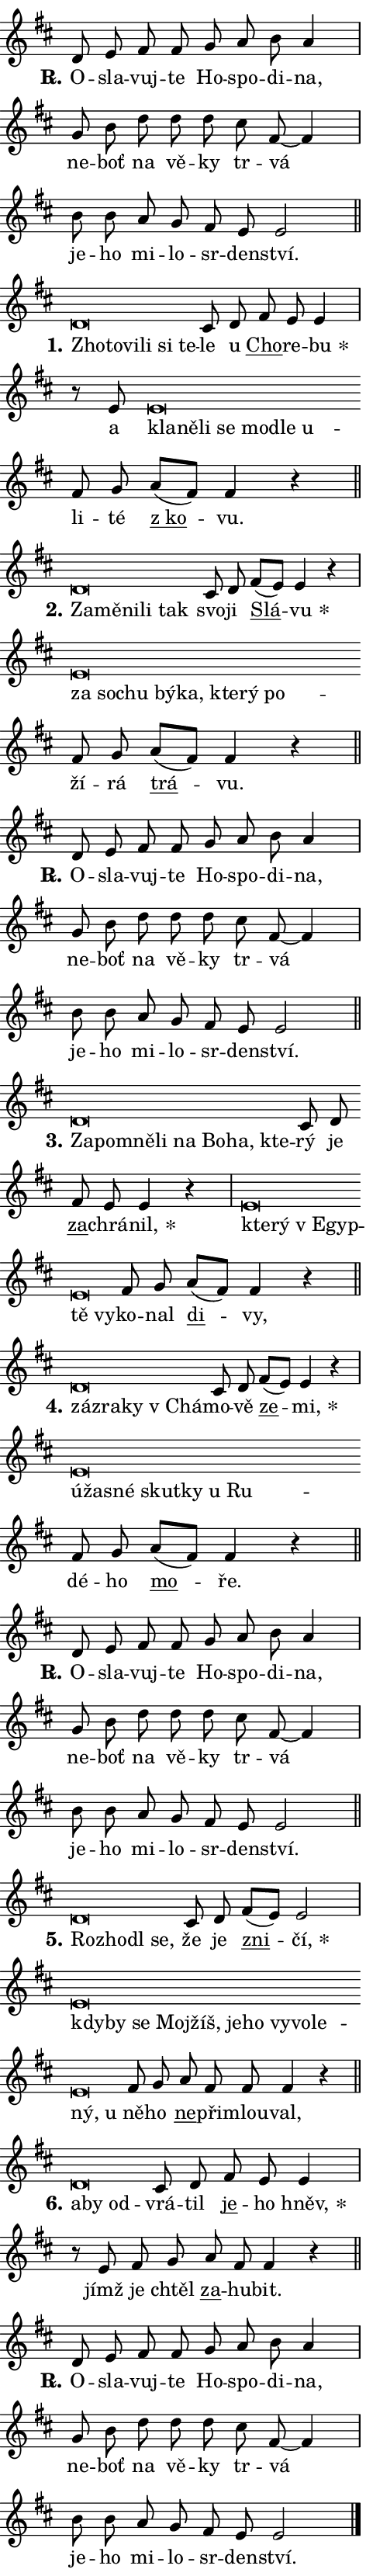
\version "2.24.0"
\header { tagline = "" }
\paper {
  indent = 0\cm
  top-margin = 0\cm
  right-margin = 0.13\cm % to fit lyric hyphens
  bottom-margin = 0\cm
  left-margin = 0\cm
  paper-width = 8\cm
  page-breaking = #ly:one-page-breaking
  system-system-spacing.basic-distance = #11
  score-system-spacing.basic-distance = #11
  ragged-last = ##f
}


%% Author: Thomas Morley
%% https://lists.gnu.org/archive/html/lilypond-user/2020-05/msg00002.html
#(define (line-position grob)
"Returns position of @var[grob} in current system:
   @code{'start}, if at first time-step
   @code{'end}, if at last time-step
   @code{'middle} otherwise
"
  (let* ((col (ly:item-get-column grob))
         (ln (ly:grob-object col 'left-neighbor))
         (rn (ly:grob-object col 'right-neighbor))
         (col-to-check-left (if (ly:grob? ln) ln col))
         (col-to-check-right (if (ly:grob? rn) rn col))
         (break-dir-left
           (and
             (ly:grob-property col-to-check-left 'non-musical #f)
             (ly:item-break-dir col-to-check-left)))
         (break-dir-right
           (and
             (ly:grob-property col-to-check-right 'non-musical #f)
             (ly:item-break-dir col-to-check-right))))
        (cond ((eqv? 1 break-dir-left) 'start)
              ((eqv? -1 break-dir-right) 'end)
              (else 'middle))))

#(define (tranparent-at-line-position vctor)
  (lambda (grob)
  "Relying on @code{line-position} select the relevant enry from @var{vctor}.
Used to determine transparency,"
    (case (line-position grob)
      ((end) (not (vector-ref vctor 0)))
      ((middle) (not (vector-ref vctor 1)))
      ((start) (not (vector-ref vctor 2))))))

noteHeadBreakVisibility =
#(define-music-function (break-visibility)(vector?)
"Makes @code{NoteHead}s transparent relying on @var{break-visibility}"
#{
  \override NoteHead.transparent =
    #(tranparent-at-line-position break-visibility)
#})

#(define delete-ledgers-for-transparent-note-heads
  (lambda (grob)
    "Reads whether a @code{NoteHead} is transparent.
If so this @code{NoteHead} is removed from @code{'note-heads} from
@var{grob}, which is supposed to be @code{LedgerLineSpanner}.
As a result ledgers are not printed for this @code{NoteHead}"
    (let* ((nhds-array (ly:grob-object grob 'note-heads))
           (nhds-list
             (if (ly:grob-array? nhds-array)
                 (ly:grob-array->list nhds-array)
                 '()))
           ;; Relies on the transparent-property being done before
           ;; Staff.LedgerLineSpanner.after-line-breaking is executed.
           ;; This is fragile ...
           (to-keep
             (remove
               (lambda (nhd)
                 (ly:grob-property nhd 'transparent #f))
               nhds-list)))
      ;; TODO find a better method to iterate over grob-arrays, similiar
      ;; to filter/remove etc for lists
      ;; For now rebuilt from scratch
      (set! (ly:grob-object grob 'note-heads)  '())
      (for-each
        (lambda (nhd)
          (ly:pointer-group-interface::add-grob grob 'note-heads nhd))
        to-keep))))

squashNotes = {
  \override NoteHead.X-extent = #'(-0.2 . 0.2)
  \override NoteHead.Y-extent = #'(-0.75 . 0)
  \override NoteHead.stencil =
    #(lambda (grob)
       (let ((pos (ly:grob-property grob 'staff-position)))
         (begin
           (if (< pos -7) (display "ERROR: Lower brevis then expected\n") (display ""))
           (if (<= pos -6) ly:text-interface::print ly:note-head::print))))
}
unSquashNotes = {
  \revert NoteHead.X-extent
  \revert NoteHead.Y-extent
  \revert NoteHead.stencil
}

hideNotes = \noteHeadBreakVisibility #begin-of-line-visible
unHideNotes = \noteHeadBreakVisibility #all-visible

% work-around for resetting accidentals
% https://lilypond.org/doc/v2.23/Documentation/notation/displaying-rhythms#unmetered-music
cadenzaMeasure = {
  \cadenzaOff
  \partial 1024 s1024
  \cadenzaOn
}

#(define-markup-command (accent layout props text) (markup?)
  "Underline accented syllable"
  (interpret-markup layout props
    #{\markup \override #'(offset . 4.3) \underline { #text }#}))

responsum = \markup \concat {
  "R" \hspace #-1.05 \path #0.1 #'((moveto 0 0.07) (lineto 0.9 0.8)) \hspace #0.05 "."
}

spaceSize = #0.6828661417322834 % exact space size for TeX Gyre Schola

\layout {
  \context {
    \Staff
    \remove "Time_signature_engraver"
    \override LedgerLineSpanner.after-line-breaking = #delete-ledgers-for-transparent-note-heads
  }
  \context {
    \Lyrics {
      \override LyricSpace.minimum-distance = \spaceSize
      \override LyricText.font-name = #"TeX Gyre Schola"
      \override LyricText.font-size = 1
      \override StanzaNumber.font-name = #"TeX Gyre Schola Bold"
      \override StanzaNumber.font-size = 1
    }
  }
  \context {
    \Score 
    \override NoteHead.text =
      #(lambda (grob) 
        (let ((pos (ly:grob-property grob 'staff-position)))
          #{\markup {
            \combine
              \halign #-0.55 \raise #(if (= pos -6) 0 0.5) \override #'(thickness . 2) \draw-line #'(3.2 . 0)
              \musicglyph "noteheads.sM1"
          }#}))
  }
}

% magnetic-lyrics.ily
%
%   written by
%     Jean Abou Samra <jean@abou-samra.fr>
%     Werner Lemberg <wl@gnu.org>
%
%   adapted by
%     Jiri Hon <jiri.hon@gmail.com>
%
% Version 2022-Apr-15

% https://www.mail-archive.com/lilypond-user@gnu.org/msg149350.html

#(define (Left_hyphen_pointer_engraver context)
   "Collect syllable-hyphen-syllable occurrences in lyrics and store
them in properties.  This engraver only looks to the left.  For
example, if the lyrics input is @code{foo -- bar}, it does the
following.

@itemize @bullet
@item
Set the @code{text} property of the @code{LyricHyphen} grob between
@q{foo} and @q{bar} to @code{foo}.

@item
Set the @code{left-hyphen} property of the @code{LyricText} grob with
text @q{foo} to the @code{LyricHyphen} grob between @q{foo} and
@q{bar}.
@end itemize

Use this auxiliary engraver in combination with the
@code{lyric-@/text::@/apply-@/magnetic-@/offset!} hook."
   (let ((hyphen #f)
         (text #f))
     (make-engraver
      (acknowledgers
       ((lyric-syllable-interface engraver grob source-engraver)
        (set! text grob)))
      (end-acknowledgers
       ((lyric-hyphen-interface engraver grob source-engraver)
        ;(when (not (grob::has-interface grob 'lyric-space-interface))
          (set! hyphen grob)));)
      ((stop-translation-timestep engraver)
       (when (and text hyphen)
         (ly:grob-set-object! text 'left-hyphen hyphen))
       (set! text #f)
       (set! hyphen #f)))))

#(define (lyric-text::apply-magnetic-offset! grob)
   "If the space between two syllables is less than the value in
property @code{LyricText@/.details@/.squash-threshold}, move the right
syllable to the left so that it gets concatenated with the left
syllable.

Use this function as a hook for
@code{LyricText@/.after-@/line-@/breaking} if the
@code{Left_@/hyphen_@/pointer_@/engraver} is active."
   (let ((hyphen (ly:grob-object grob 'left-hyphen #f)))
     (when hyphen
       (let ((left-text (ly:spanner-bound hyphen LEFT)))
         (when (grob::has-interface left-text 'lyric-syllable-interface)
           (let* ((common (ly:grob-common-refpoint grob left-text X))
                  (this-x-ext (ly:grob-extent grob common X))
                  (left-x-ext
                   (begin
                     ;; Trigger magnetism for left-text.
                     (ly:grob-property left-text 'after-line-breaking)
                     (ly:grob-extent left-text common X)))
                  ;; `delta` is the gap width between two syllables.
                  (delta (- (interval-start this-x-ext)
                            (interval-end left-x-ext)))
                  (details (ly:grob-property grob 'details))
                  (threshold (assoc-get 'squash-threshold details 0.2)))
             (when (< delta threshold)
               (let* (;; We have to manipulate the input text so that
                      ;; ligatures crossing syllable boundaries are not
                      ;; disabled.  For languages based on the Latin
                      ;; script this is essentially a beautification.
                      ;; However, for non-Western scripts it can be a
                      ;; necessity.
                      (lt (ly:grob-property left-text 'text))
                      (rt (ly:grob-property grob 'text))
                      (is-space (grob::has-interface hyphen 'lyric-space-interface))
                      (space (if is-space " " ""))
                      (extra-delta (if is-space spaceSize 0))
                      ;; Append new syllable.
                      (ltrt-space (if (and (string? lt) (string? rt))
                                (string-append lt space rt)
                                (make-concat-markup (list lt space rt))))
                      ;; Right-align `ltrt` to the right side.
                      (ltrt-space-markup (grob-interpret-markup
                               grob
                               (make-translate-markup
                                (cons (interval-length this-x-ext) 0)
                                (make-right-align-markup ltrt-space)))))
                 (begin
                   ;; Don't print `left-text`.
                   (ly:grob-set-property! left-text 'stencil #f)
                   ;; Set text and stencil (which holds all collected
                   ;; syllables so far) and shift it to the left.
                   (ly:grob-set-property! grob 'text ltrt-space)
                   (ly:grob-set-property! grob 'stencil ltrt-space-markup)
                   (ly:grob-translate-axis! grob (- (- delta extra-delta)) X))))))))))


#(define (lyric-hyphen::displace-bounds-first grob)
   ;; Make very sure this callback isn't triggered too early.
   (let ((left (ly:spanner-bound grob LEFT))
         (right (ly:spanner-bound grob RIGHT)))
     (ly:grob-property left 'after-line-breaking)
     (ly:grob-property right 'after-line-breaking)
     (ly:lyric-hyphen::print grob)))

squashThreshold = #0.4

\layout {
  \context {
    \Lyrics
    \consists #Left_hyphen_pointer_engraver
    \override LyricText.after-line-breaking =
      #lyric-text::apply-magnetic-offset!
    \override LyricHyphen.stencil = #lyric-hyphen::displace-bounds-first
    \override LyricText.details.squash-threshold = \squashThreshold
    \override LyricHyphen.minimum-distance = 0
    \override LyricHyphen.minimum-length = \squashThreshold
  }
}

squashText = \override LyricText.details.squash-threshold = 9999
unSquashText = \override LyricText.details.squash-threshold = \squashThreshold

leftText = \override LyricText.self-alignment-X = #LEFT
unLeftText = \revert LyricText.self-alignment-X

starOffset = #(lambda (grob) 
                (let ((x_offset (ly:self-alignment-interface::aligned-on-x-parent grob)))
                  (if (= x_offset 0) 0 (+ x_offset 1.2))))

star = #(define-music-function (syllable)(string?)
"Append star separator at the end of a syllable"
#{
  \once \override LyricText.X-offset = #starOffset
  \lyricmode { \markup {
    #syllable
    \override #'((font-name . "TeX Gyre Schola Bold")) \hspace #0.2 \lower #0.65 \larger "*"
  } }
#})

starAccent = #(define-music-function (syllable)(string?)
"Append star separator at the end of a syllable and make accent"
#{
  \once \override LyricText.X-offset = #starOffset
  \lyricmode { \markup {
    \accent #syllable
    \override #'((font-name . "TeX Gyre Schola Bold")) \hspace #0.2 \lower #0.65 \larger "*"
  } }
#})

breath = #(define-music-function (syllable)(string?)
"Append breathing indicator at the end of a syllable"
#{
  \lyricmode { \markup { #syllable "+" } }
#})

optionalBreath = #(define-music-function (syllable)(string?)
"Append optional breathing indicator at the end of a syllable"
#{
  \lyricmode { \markup { #syllable "(+)" } }
#})


\score {
    <<
        \new Voice = "melody" { \cadenzaOn \key d \major \relative { d'8 e fis fis g a b a4 \cadenzaMeasure \bar "|" g8 b d d d \bar "" cis fis,~ fis4 \cadenzaMeasure \bar "|" b8 b a g fis e e2 \cadenzaMeasure \bar "||" \break } }
        \new Lyrics \lyricsto "melody" { \lyricmode { \set stanza = \responsum
O -- sla -- vuj -- te Ho -- spo -- di -- na, ne -- boť na vě -- ky tr -- vá je -- ho mi -- lo -- sr -- den -- ství. } }
    >>
    \layout {}
}

\score {
    <<
        \new Voice = "melody" { \cadenzaOn \key d \major \relative { \squashNotes d'\breve*1/16 \hideNotes \breve*1/16 \bar "" \breve*1/16 \bar "" \breve*1/16 \bar "" \breve*1/16 \breve*1/16 \bar "" \unHideNotes \unSquashNotes cis8 d \bar "" fis e e4 \cadenzaMeasure \bar "|" r8 e8 \squashNotes e\breve*1/16 \hideNotes \breve*1/16 \bar "" \breve*1/16 \bar "" \breve*1/16 \bar "" \breve*1/16 \bar "" \breve*1/16 \breve*1/16 \bar "" \unHideNotes \unSquashNotes fis8 g \bar "" a[( fis)] fis4 r \cadenzaMeasure \bar "||" \break } }
        \new Lyrics \lyricsto "melody" { \lyricmode { \set stanza = "1."
\leftText Zho -- \squashText to -- vi -- li si te -- \unLeftText \unSquashText le u \markup \accent Cho -- re -- \star bu a \leftText kla -- \squashText ně -- li se mo -- dle u -- \unLeftText \unSquashText li -- té \markup \accent "z ko" -- vu. } }
    >>
    \layout {}
}

\score {
    <<
        \new Voice = "melody" { \cadenzaOn \key d \major \relative { \squashNotes d'\breve*1/16 \hideNotes \breve*1/16 \bar "" \breve*1/16 \bar "" \breve*1/16 \breve*1/16 \bar "" \unHideNotes \unSquashNotes cis8 d \bar "" fis[( e)] e4 r \cadenzaMeasure \bar "|" \squashNotes e\breve*1/16 \hideNotes \breve*1/16 \bar "" \breve*1/16 \bar "" \breve*1/16 \bar "" \breve*1/16 \bar "" \breve*1/16 \bar "" \breve*1/16 \breve*1/16 \bar "" \unHideNotes \unSquashNotes fis8 g \bar "" a[( fis)] fis4 r \cadenzaMeasure \bar "||" \break } }
        \new Lyrics \lyricsto "melody" { \lyricmode { \set stanza = "2."
\leftText Za -- \squashText mě -- ni -- li tak \unLeftText \unSquashText svo -- ji \markup \accent Slá -- \star vu \leftText za \squashText so -- chu bý -- ka, kte -- rý po -- \unLeftText \unSquashText ží -- rá \markup \accent trá -- vu. } }
    >>
    \layout {}
}

\score {
    <<
        \new Voice = "melody" { \cadenzaOn \key d \major \relative { d'8 e fis fis g a b a4 \cadenzaMeasure \bar "|" g8 b d d d \bar "" cis fis,~ fis4 \cadenzaMeasure \bar "|" b8 b a g fis e e2 \cadenzaMeasure \bar "||" \break } }
        \new Lyrics \lyricsto "melody" { \lyricmode { \set stanza = \responsum
O -- sla -- vuj -- te Ho -- spo -- di -- na, ne -- boť na vě -- ky tr -- vá je -- ho mi -- lo -- sr -- den -- ství. } }
    >>
    \layout {}
}

\score {
    <<
        \new Voice = "melody" { \cadenzaOn \key d \major \relative { \squashNotes d'\breve*1/16 \hideNotes \breve*1/16 \bar "" \breve*1/16 \bar "" \breve*1/16 \bar "" \breve*1/16 \bar "" \breve*1/16 \bar "" \breve*1/16 \breve*1/16 \bar "" \unHideNotes \unSquashNotes cis8 d \bar "" fis e e4 r \cadenzaMeasure \bar "|" \squashNotes e\breve*1/16 \hideNotes \breve*1/16 \bar "" \breve*1/16 \bar "" \breve*1/16 \bar "" \breve*1/16 \breve*1/16 \bar "" \unHideNotes \unSquashNotes fis8 g \bar "" a[( fis)] fis4 r \cadenzaMeasure \bar "||" \break } }
        \new Lyrics \lyricsto "melody" { \lyricmode { \set stanza = "3."
\leftText Za -- \squashText po -- mně -- li na Bo -- ha, kte -- \unLeftText \unSquashText rý je \markup \accent za -- chrá -- \star nil, \leftText kte -- \squashText rý "v E" -- gyp -- tě vy -- \unLeftText \unSquashText ko -- nal \markup \accent di -- vy, } }
    >>
    \layout {}
}

\score {
    <<
        \new Voice = "melody" { \cadenzaOn \key d \major \relative { \squashNotes d'\breve*1/16 \hideNotes \breve*1/16 \bar "" \breve*1/16 \breve*1/16 \bar "" \unHideNotes \unSquashNotes cis8 d \bar "" fis[( e)] e4 r \cadenzaMeasure \bar "|" \squashNotes e\breve*1/16 \hideNotes \breve*1/16 \bar "" \breve*1/16 \bar "" \breve*1/16 \bar "" \breve*1/16 \bar "" \breve*1/16 \breve*1/16 \bar "" \unHideNotes \unSquashNotes fis8 g \bar "" a[( fis)] fis4 r \cadenzaMeasure \bar "||" \break } }
        \new Lyrics \lyricsto "melody" { \lyricmode { \set stanza = "4."
\leftText zá -- \squashText zra -- ky "v Chá" -- \unLeftText \unSquashText mo -- vě \markup \accent ze -- \star mi, \leftText ú -- \squashText ža -- sné skut -- ky u Ru -- \unLeftText \unSquashText dé -- ho \markup \accent mo -- ře. } }
    >>
    \layout {}
}

\score {
    <<
        \new Voice = "melody" { \cadenzaOn \key d \major \relative { d'8 e fis fis g a b a4 \cadenzaMeasure \bar "|" g8 b d d d \bar "" cis fis,~ fis4 \cadenzaMeasure \bar "|" b8 b a g fis e e2 \cadenzaMeasure \bar "||" \break } }
        \new Lyrics \lyricsto "melody" { \lyricmode { \set stanza = \responsum
O -- sla -- vuj -- te Ho -- spo -- di -- na, ne -- boť na vě -- ky tr -- vá je -- ho mi -- lo -- sr -- den -- ství. } }
    >>
    \layout {}
}

\score {
    <<
        \new Voice = "melody" { \cadenzaOn \key d \major \relative { \squashNotes d'\breve*1/16 \hideNotes \breve*1/16 \bar "" \breve*1/16 \breve*1/16 \bar "" \unHideNotes \unSquashNotes cis8 d \bar "" fis[( e)] e2 \cadenzaMeasure \bar "|" \squashNotes e\breve*1/16 \hideNotes \breve*1/16 \bar "" \breve*1/16 \bar "" \breve*1/16 \bar "" \breve*1/16 \bar "" \breve*1/16 \bar "" \breve*1/16 \bar "" \breve*1/16 \bar "" \breve*1/16 \bar "" \breve*1/16 \bar "" \breve*1/16 \breve*1/16 \bar "" \unHideNotes \unSquashNotes fis8 g \bar "" a fis fis fis4 r \cadenzaMeasure \bar "||" \break } }
        \new Lyrics \lyricsto "melody" { \lyricmode { \set stanza = "5."
\leftText Roz -- \squashText ho -- dl se, \unLeftText \unSquashText že je \markup \accent zni -- \star čí, \leftText kdy -- \squashText by se Moj -- žíš, je -- ho vy -- vo -- le -- ný, u \unLeftText \unSquashText ně -- ho \markup \accent ne -- při -- mlou -- val, } }
    >>
    \layout {}
}

\score {
    <<
        \new Voice = "melody" { \cadenzaOn \key d \major \relative { \squashNotes d'\breve*1/16 \hideNotes \breve*1/16 \breve*1/16 \bar "" \unHideNotes \unSquashNotes cis8 d \bar "" fis e e4 \cadenzaMeasure \bar "|" r8 e8 fis8 g \bar "" a fis fis4 r \cadenzaMeasure \bar "||" \break } }
        \new Lyrics \lyricsto "melody" { \lyricmode { \set stanza = "6."
\leftText a -- \squashText by od -- \unLeftText \unSquashText vrá -- til \markup \accent je -- ho \star hněv, jímž je chtěl \markup \accent za -- hu -- bit. } }
    >>
    \layout {}
}

\score {
    <<
        \new Voice = "melody" { \cadenzaOn \key d \major \relative { d'8 e fis fis g a b a4 \cadenzaMeasure \bar "|" g8 b d d d \bar "" cis fis,~ fis4 \cadenzaMeasure \bar "|" b8 b a g fis e e2 \cadenzaMeasure \bar "||" \break } \bar "|." }
        \new Lyrics \lyricsto "melody" { \lyricmode { \set stanza = \responsum
O -- sla -- vuj -- te Ho -- spo -- di -- na, ne -- boť na vě -- ky tr -- vá je -- ho mi -- lo -- sr -- den -- ství. } }
    >>
    \layout {}
}
